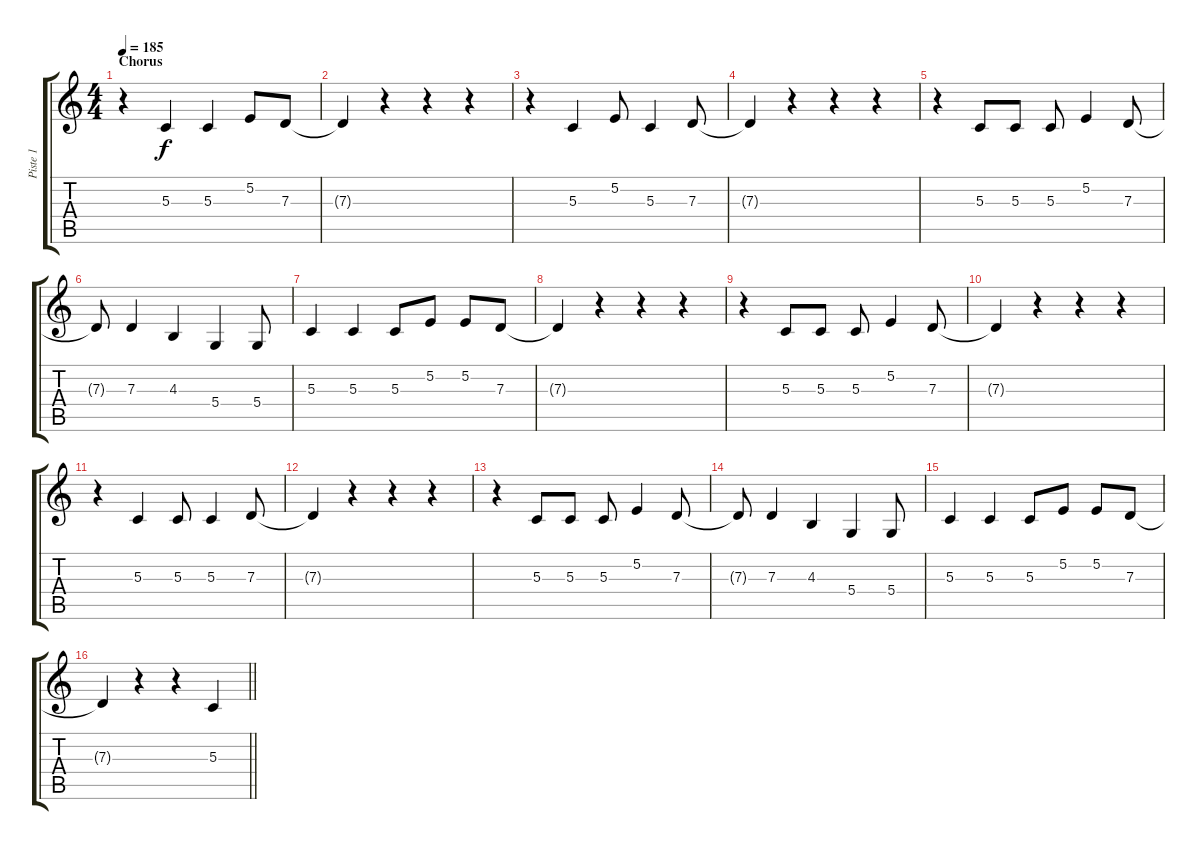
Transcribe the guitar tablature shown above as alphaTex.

\track ("Piste 1" "Piste 1") {instrument altosax}
\staff {score tabs}
\tuning (E4 B3 G3 D3 A2 E2) {hide}
\ts (4 4)
\section ("" "Chorus")
\tempo 185
\clef g2
\ks c
r.4{dy f} 5.3.4 5.3.4 5.2.8 7.3.8 |
7.3{t}.4 r.4 r.4 r.4 |
r.4 5.3.4 5.2.8 5.3.4 7.3.8 |
7.3{t}.4 r.4 r.4 r.4 |
r.4 5.3.8 5.3.8 5.3.8 5.2.4 7.3.8 |
7.3{t}.8 7.3.4 4.3.4 5.4.4 5.4.8 |
5.3.4 5.3.4 5.3.8 5.2.8 5.2.8 7.3.8 |
7.3{t}.4 r.4 r.4 r.4 |
r.4 5.3.8 5.3.8 5.3.8 5.2.4 7.3.8 |
7.3{t}.4 r.4 r.4 r.4 |
r.4 5.3.4 5.3.8 5.3.4 7.3.8 |
7.3{t}.4 r.4 r.4 r.4 |
r.4 5.3.8 5.3.8 5.3.8 5.2.4 7.3.8 |
7.3{t}.8 7.3.4 4.3.4 5.4.4 5.4.8 |
5.3.4 5.3.4 5.3.8 5.2.8 5.2.8 7.3.8 |
\barLineRight lightlight
7.3{t}.4 r.4 r.4 5.3.4
